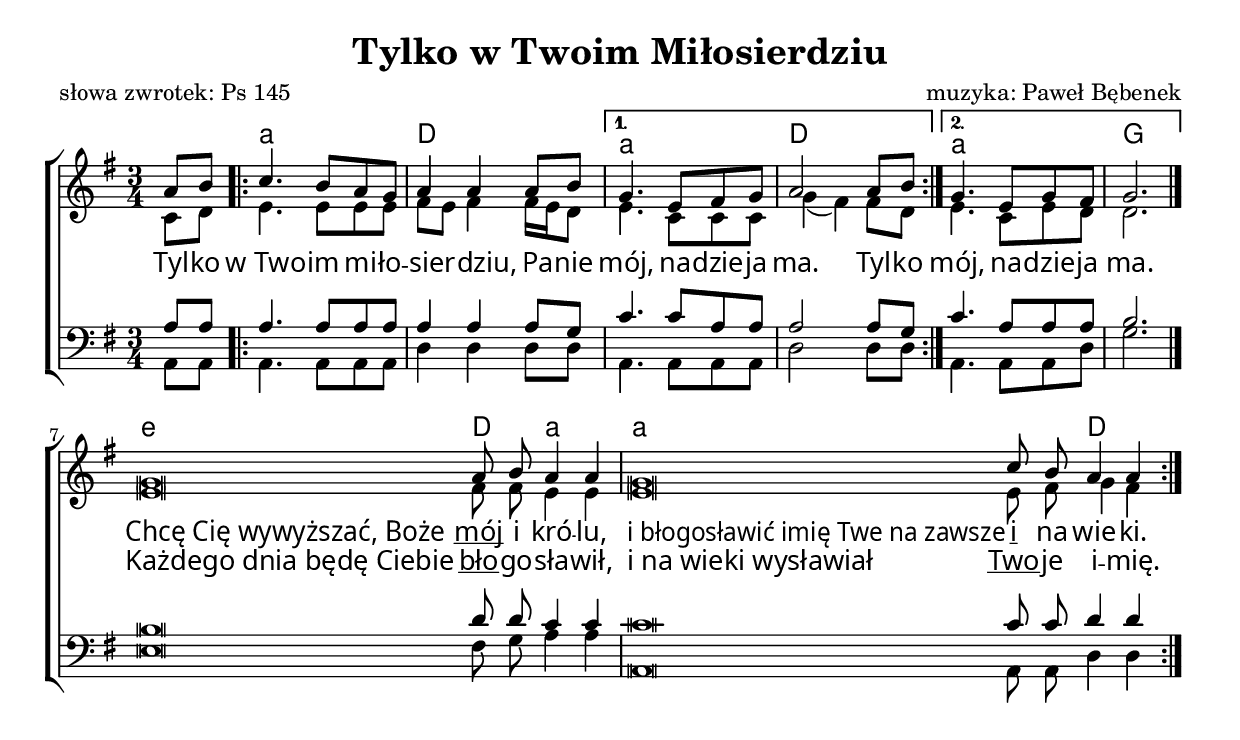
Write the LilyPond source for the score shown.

\version "2.17.3"
#(set-global-staff-size 20)

\header	{
  title = "Tylko w Twoim Miłosierdziu"
  poet = "słowa zwrotek: Ps 145"
  composer = "muzyka: Paweł Bębenek"
}

\paper {
}
%--------------------------------MELODY--------------------------------
sopranomelody = \relative f' {
  \key g \major
  \time 3/4
  \partial 4
  a8 b
  \repeat volta 2 {
    c4. b8 a g
    a4 a a8 b
  }
  \alternative {
    {
      g4. e8 fis g
      a2 a8 b
    }
    {
      g4. e8 g fis
      g2.
    }
  }
  \bar "|."
  \break
  \repeat volta 2 {
    \cadenzaOn
    g\breve a8 b a4 a
    \bar "|"
    g\breve c8 b a4 a
    \cadenzaOff
  }
}
altomelody = \relative f' {
  \key g \major
  \time 3/4
  \partial 4
  c8 d
  \repeat volta 2 {
    e4. e8 e e
    fis8 e fis4 fis16 e d8
  }
  \alternative {
    {
      e4. c8 c c
      g'4( fis) fis8 d
    }
    {
      e4. c8 e d
      d2.
    }
  }
  \bar "|."
  \break
  \repeat volta 2 {
    \cadenzaOn
    e\breve fis8 fis e4 e
    \bar "|"
    e\breve e8 fis g4 fis
    \cadenzaOff
  }
}
tenormelody = \relative f {
  \key g \major
  \time 3/4
  \partial 4
  a8 a
  \repeat volta 2 {
    a4. a8 a a
    a4 a a8 g
  }
  \alternative {
    {
      c4. c8 a a
      a2 a8 g
    }
    {
      c4. a8 a a
      b2.
    }
  }
  \bar "|."
  \break
  \repeat volta 2 {
    \cadenzaOn
    b\breve d8 d c4 c
    \bar "|"
    c\breve c8 c d4 d
    \cadenzaOff
  }
}
bassmelody = \relative f {
  \key g \major
  \time 3/4
  \partial 4
  a,8 a
  \repeat volta 2 {
    a4. a8 a a
    d4 d d8 d
  }
  \alternative {
    {
      a4. a8 a a
      d2 d8 d
    }
    {
      a4. a8 a d
      g2.
    }
  }
  \bar "|."
  \break
  \repeat volta 2 {
    \cadenzaOn
    e\breve fis8 g a4 a
    \bar "|"
    a,\breve a8 a d4 d
    \cadenzaOff
  }
}
akordy = \chordmode {
  \set chordNameLowercaseMinor = ##t
  s4
  a2.:m d
  \once \override ChordName #'Y-offset = #-1
  a:m d
  \once \override ChordName #'Y-offset = #-1
  a:m g
  \cadenzaOn
  e\breve:m d4 a2:m
  a\breve:m s4 d2
  \cadenzaOff
}
%--------------------------------LYRICS--------------------------------
text = \lyricmode {
  Tyl -- ko w_Two -- im mi -- ło -- \tweak #'X-offset #-0.8 sier -- \tweak #'X-offset #-1 dziu,
  \tweak #'X-offset #-0.3 Pa -- nie mój, na -- dzie -- ja ma. Tyl -- ko
  mój, na -- dzie -- ja ma.
  \tweak #'X-offset #-1.5 \markup \scale #'(0.97 . 1) "Chcę Cię wywyższać, Boże"
  \markup \bold \underline mój i kró -- lu,
  \tweak #'X-offset #-0.5 \markup \scale #'(0.9 . 1) "i błogosławić imię Twe na zawsze"
  \markup \bold \underline i na wie -- ki.
}
secondverse = \lyricmode {
  \repeat unfold 22 \skip4
  \tweak #'X-offset #-1.5 "Każdego dnia będę Ciebie"
  \markup \bold \underline bło -- go -- sła -- wił,
  \tweak #'X-offset #-0.5 "i na wieki wysławiał"
  \markup \bold \underline Two -- je i -- mię.
}
%--------------------------------ALL-FILE VARIABLE--------------------------------

\score {
  \new ChoirStaff <<
    \new ChordNames { \germanChords \akordy }
    \new Staff = women <<
      \clef treble
      \new Voice = soprano {
        \voiceOne
        \sopranomelody
      }
      \new Voice = alto {
        \voiceTwo
        \altomelody
      }
    >>
    \new Lyrics = sopranolyrics \with {
    }
    \lyricsto soprano \text
    \new Lyrics = sopranolyrics \with {
    }
    \lyricsto soprano \secondverse

    \new Staff = men <<
      \clef bass
      \new Voice = tenor {
        \voiceOne
        \tenormelody
      }
      \new Voice = bass {
        \voiceTwo
        \bassmelody
      }
    >>
  >>
  \layout {
    \override NoteHead #'style = #'altdefault
    indent = 0
    \override LyricText #'font-name = #"Minion Pro Medium"
    \override LyricText #'font-size = #1.5
  }
}
